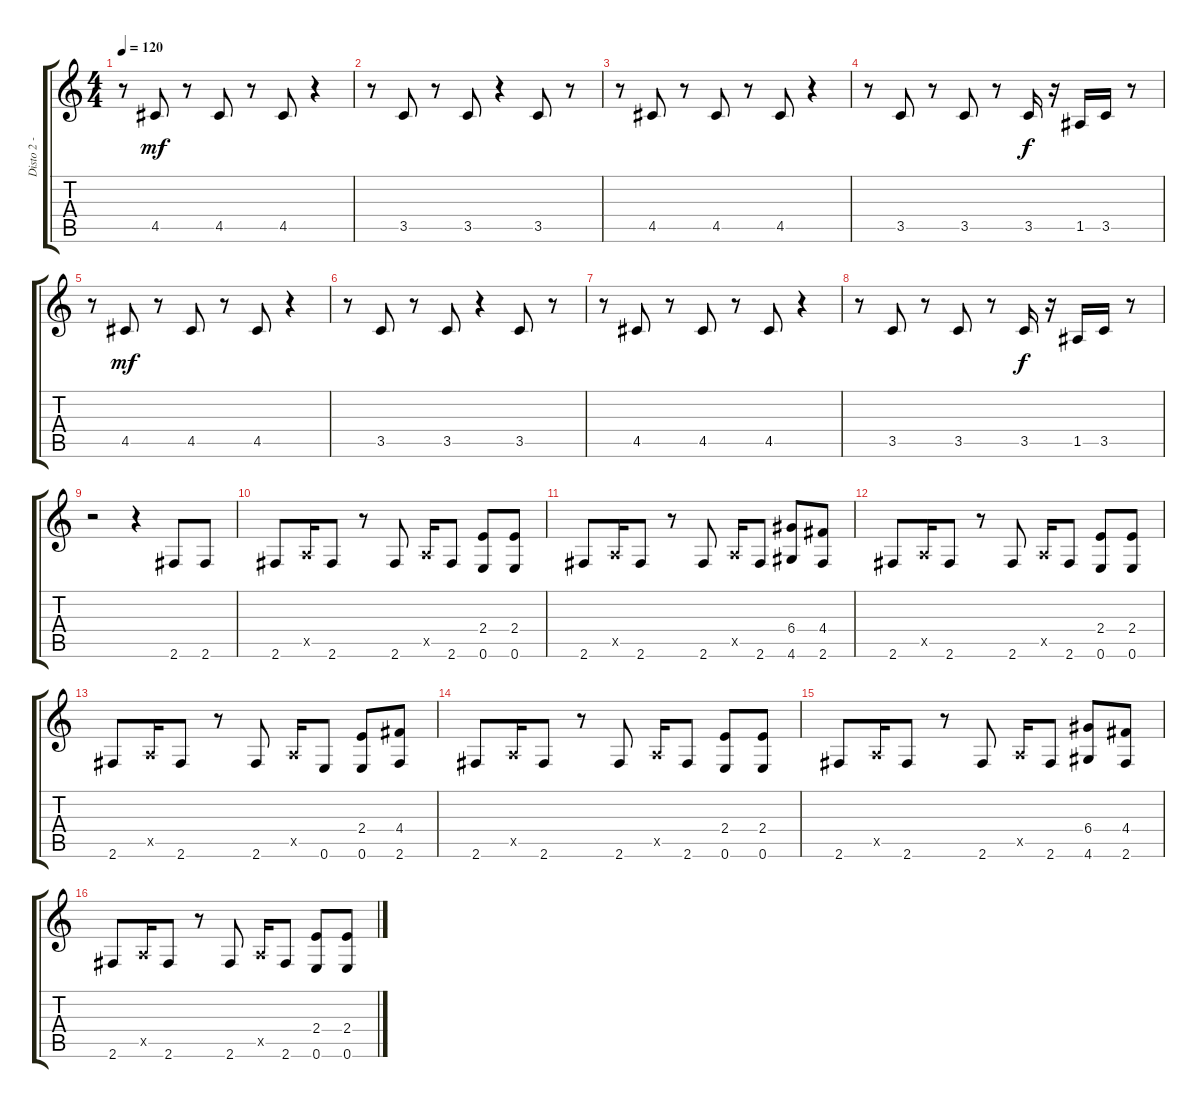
\track ("Disto 2 - Left" "Disto 2 - ") {instrument distortionguitar}
\staff {score tabs}
\tuning (E4 B3 G3 D3 A2 E2) {hide}
\ts (4 4)
\tempo 120
\clef g2
\ks c
r.8{dy f} 4.5.8{dy mf} r.8 4.5.8 r.8 4.5.8 r.4 |
r.8 3.5.8 r.8 3.5.8 r.4 3.5.8 r.8 |
r.8 4.5.8 r.8 4.5.8 r.8 4.5.8 r.4 |
r.8 3.5.8 r.8 3.5.8 r.8 3.5.16{dy f} r.16 1.5.16 3.5.16 r.8 |
r.8 4.5.8{dy mf} r.8 4.5.8 r.8 4.5.8 r.4 |
r.8 3.5.8 r.8 3.5.8 r.4 3.5.8 r.8 |
r.8 4.5.8 r.8 4.5.8 r.8 4.5.8 r.4 |
r.8 3.5.8 r.8 3.5.8 r.8 3.5.16{dy f} r.16 1.5.16 3.5.16 r.8 |
r.2 r.4 2.6.8 2.6.8 |
2.6.8 0.5{x}.16 2.6.8 r.8 2.6.8 0.5{x}.16 2.6.8 (2.4 0.6).8 (2.4 0.6).8 |
2.6.8 0.5{x}.16 2.6.8 r.8 2.6.8 0.5{x}.16 2.6.8 (6.4 4.6).8 (4.4 2.6).8 |
2.6.8 0.5{x}.16 2.6.8 r.8 2.6.8 0.5{x}.16 2.6.8 (2.4 0.6).8 (2.4 0.6).8 |
2.6.8 0.5{x}.16 2.6.8 r.8 2.6.8 0.5{x}.16 0.6.8 (2.4 0.6).8 (4.4 2.6).8 |
2.6.8 0.5{x}.16 2.6.8 r.8 2.6.8 0.5{x}.16 2.6.8 (2.4 0.6).8 (2.4 0.6).8 |
2.6.8 0.5{x}.16 2.6.8 r.8 2.6.8 0.5{x}.16 2.6.8 (6.4 4.6).8 (4.4 2.6).8 |
2.6.8 0.5{x}.16 2.6.8 r.8 2.6.8 0.5{x}.16 2.6.8 (2.4 0.6).8 (2.4 0.6).8
